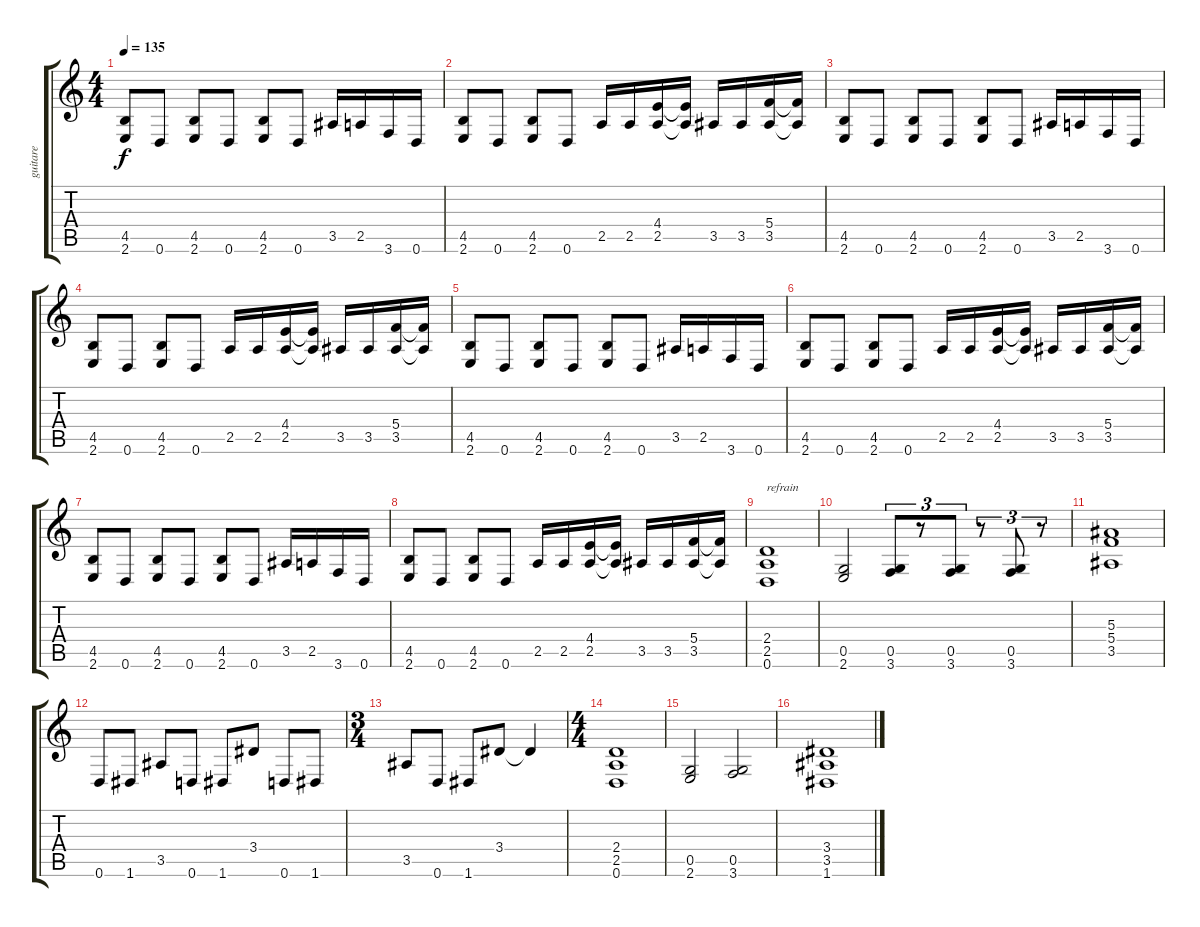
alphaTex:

\track ("guitare" "guitare") {instrument distortionguitar}
\staff {score tabs}
\tuning (D4 A3 F3 C3 G2 D2) {hide}
\ts (4 4)
\tempo 135
\clef g2
\ks c
(4.5 2.6).8{dy f} 0.6.8 (4.5 2.6).8 0.6.8 (4.5 2.6).8 0.6.8 3.5.16 2.5.16 3.6.16 0.6.16 |
(4.5 2.6).8 0.6.8 (4.5 2.6).8 0.6.8 2.5.16 2.5.16 (4.4 2.5).16 (4.4{t} 2.5{t}).16 3.5.16 3.5.16 (5.4 3.5).16 (5.4{t} 3.5{t}).16 |
(4.5 2.6).8 0.6.8 (4.5 2.6).8 0.6.8 (4.5 2.6).8 0.6.8 3.5.16 2.5.16 3.6.16 0.6.16 |
(4.5 2.6).8 0.6.8 (4.5 2.6).8 0.6.8 2.5.16 2.5.16 (4.4 2.5).16 (4.4{t} 2.5{t}).16 3.5.16 3.5.16 (5.4 3.5).16 (5.4{t} 3.5{t}).16 |
(4.5 2.6).8 0.6.8 (4.5 2.6).8 0.6.8 (4.5 2.6).8 0.6.8 3.5.16 2.5.16 3.6.16 0.6.16 |
(4.5 2.6).8 0.6.8 (4.5 2.6).8 0.6.8 2.5.16 2.5.16 (4.4 2.5).16 (4.4{t} 2.5{t}).16 3.5.16 3.5.16 (5.4 3.5).16 (5.4{t} 3.5{t}).16 |
(4.5 2.6).8 0.6.8 (4.5 2.6).8 0.6.8 (4.5 2.6).8 0.6.8 3.5.16 2.5.16 3.6.16 0.6.16 |
(4.5 2.6).8 0.6.8 (4.5 2.6).8 0.6.8 2.5.16 2.5.16 (4.4 2.5).16 (4.4{t} 2.5{t}).16 3.5.16 3.5.16 (5.4 3.5).16 (5.4{t} 3.5{t}).16 |
(2.4 2.5 0.6).1{txt "refrain"} |
(0.5 2.6).2 (0.5 3.6).8{tu (3 2)} r.8{tu (3 2)} (0.5 3.6).8{tu (3 2)} r.8{tu (3 2)} (0.5 3.6).8{tu (3 2)} r.8{tu (3 2)} |
(5.3 5.4 3.5).1 |
0.6.8 1.6.8 3.5.8 0.6.8 1.6.8 3.4.8 0.6.8 1.6.8 |
\ts (3 4)
3.5.8 0.6.8 1.6.8 3.4.8 3.4{t}.4 |
\ts (4 4)
(2.4 2.5 0.6).1 |
(0.5 2.6).2 (0.5 3.6).2 |
(3.4 3.5 1.6).1
